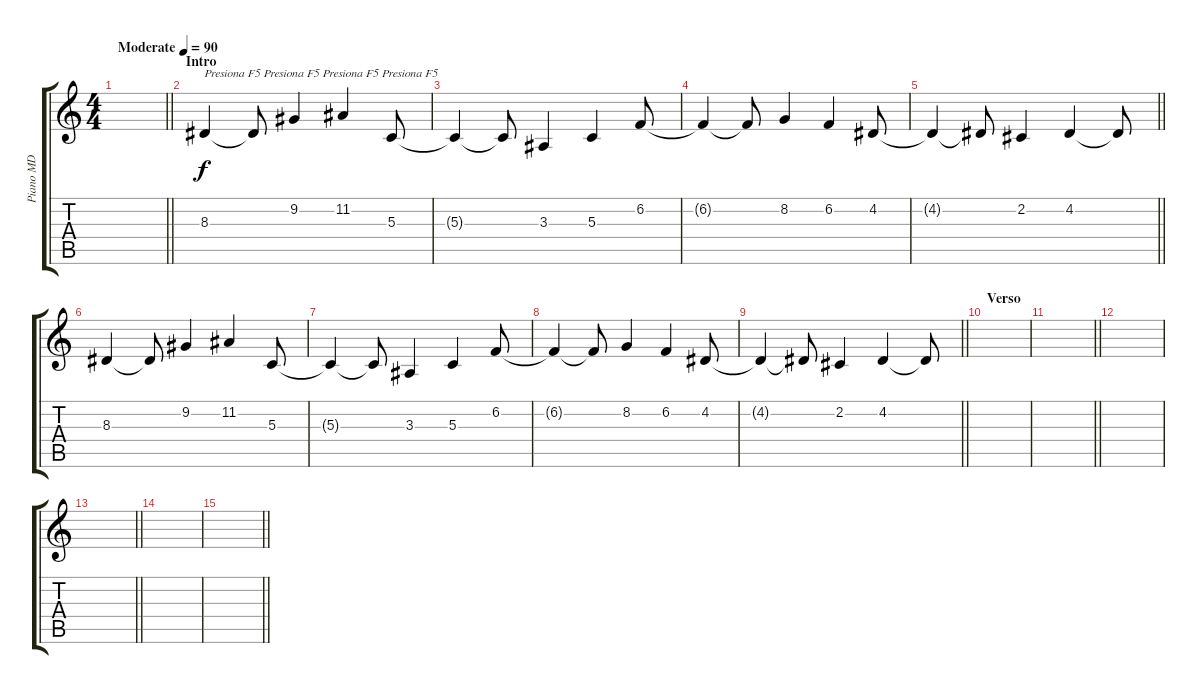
\track ("Piano MD" "Piano MD") {instrument brightacousticpiano}
\staff {score tabs}
\tuning (E4 B3 G3 D3 A2 E2) {hide}
\ts (4 4)
\tempo (90 "Moderate")
\clef g2
\barLineRight lightlight
\ks c
|
\section ("" "Intro")
8.3.4{txt "Presiona F5 Presiona F5 Presiona F5 Presiona F5"} 8.3{t}.8 9.2.4 11.2.4 5.3.8 |
5.3{t}.4 5.3{t}.8 3.3.4 5.3.4 6.2.8 |
6.2{t}.4 6.2{t}.8 8.2.4 6.2.4 4.2.8 |
\barLineRight lightlight
4.2{t}.4 4.2{t}.8 2.2.4 4.2.4 4.2{t}.8 |
8.3.4 8.3{t}.8 9.2.4 11.2.4 5.3.8 |
5.3{t}.4 5.3{t}.8 3.3.4 5.3.4 6.2.8 |
6.2{t}.4 6.2{t}.8 8.2.4 6.2.4 4.2.8 |
\barLineRight lightlight
4.2{t}.4 4.2{t}.8 2.2.4 4.2.4 4.2{t}.8 |
\section ("" "Verso")
|
\barLineRight lightlight
|
|
\barLineRight lightlight
|
|
\barLineRight lightlight
